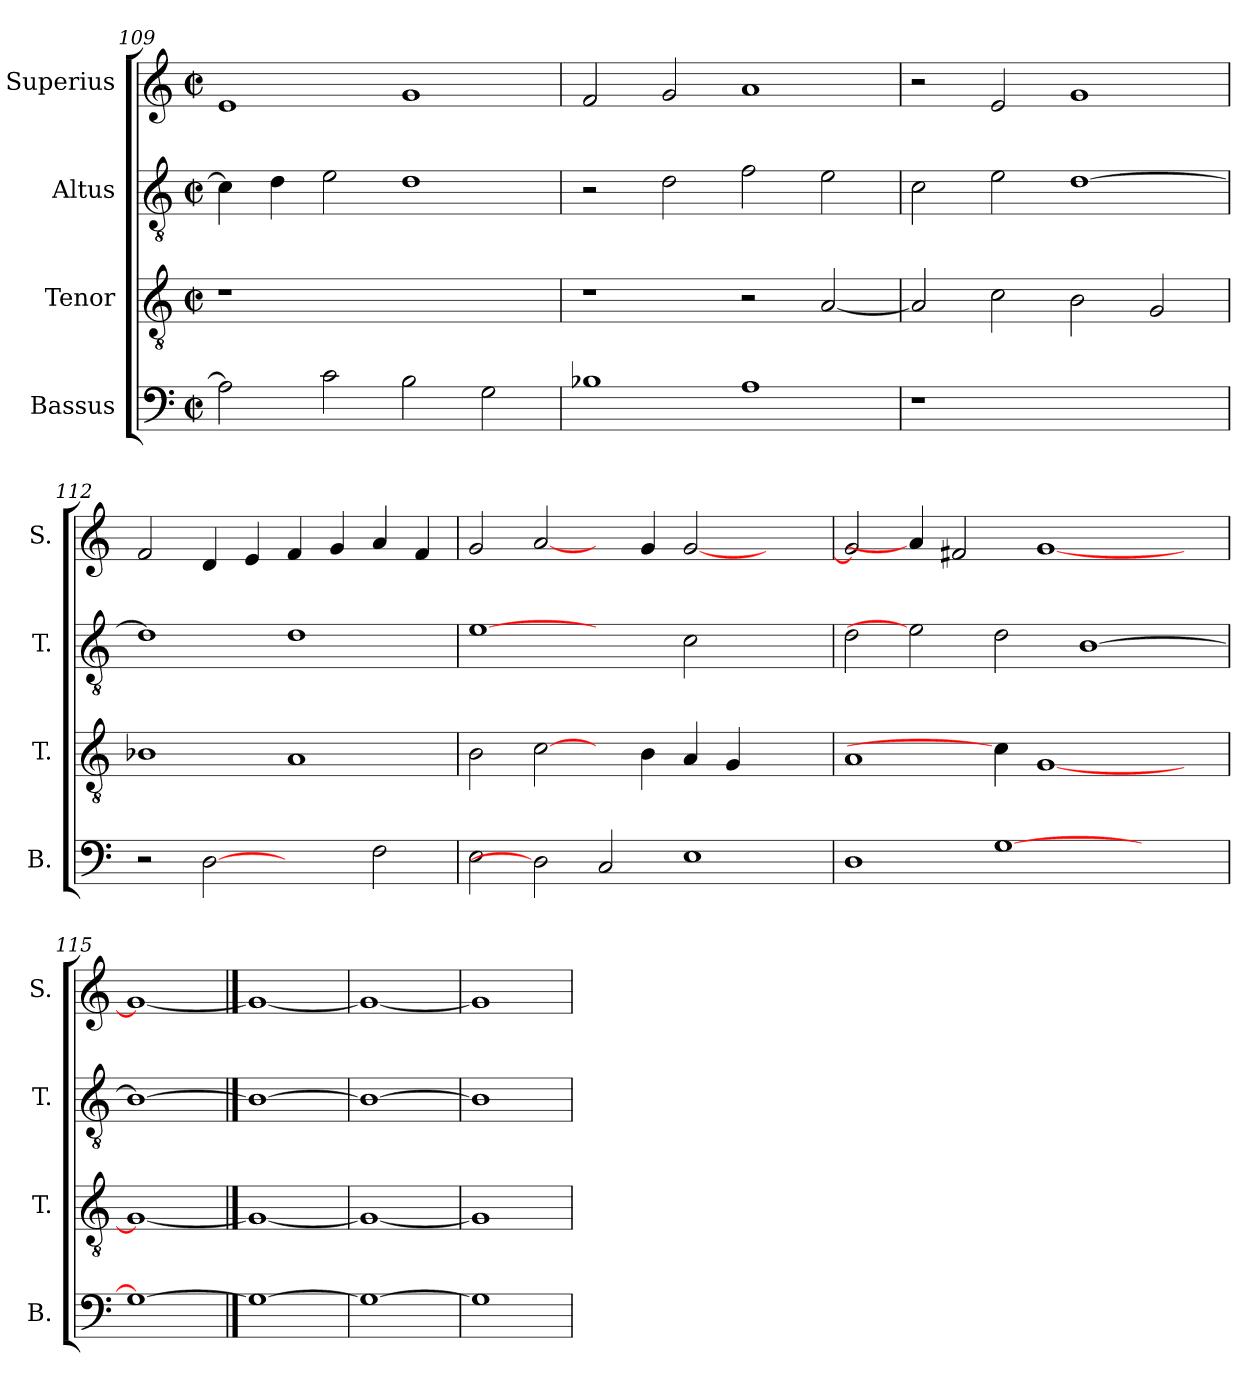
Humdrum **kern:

**kern	**kern	**kern	**kern
*part4	*part3	*part2	*part1
*staff4	*staff3	*staff2	*staff1
*I"Bassus	*I"Tenor	*I"Altus	*I"Superius
*I'B.	*I'T.	*I'T.	*I'S.
!!LO:LB:g=z
*clefF4	*clefGv2	*clefGv2	*clefG2
*	*ITrd7c12	*ITrd7c12	*
*k[]	*k[]	*k[]	*k[]
*C:	*C:	*C:	*C:
*M2/2	*M2/2	*M2/2	*M2/2
*met(c|)	*met(c|)	*met(c|)	*met(c|)
=109	=109	=109	=109
!	!LO:N:vis=1	!	!
2Ai\]	1r	4Ci\]	1ei
.	.	4Di\	.
2ci\	.	2Ei\	.
2Bi\	1ryy	1Di	1gi
2Gi\	.	.	.
=110	=110	=110	=110
1B-Xi	1r	2r	2fi/
.	.	2Di\	2gi/
1Ai	2r	2Fi\	1ai
.	[<2AAi/	2Ei\	.
=111	=111	=111	=111
!LO:N:vis=1	!	!	!
1r	2AAi/]	2Ci\	2r
.	2Ci\	2Ei\	2ei/
1ryy	2BBi\	[>1Di	1gi
.	2GGi/	.	.
!!LO:PB:g=z
=112	=112	=112	=112
2r	1BB-Xi	1Di]	2fi/
[2Di	.	.	4di/
.	.	.	4ei/
2ryy	1AAi	1Di	4fi/
.	.	.	4gi/
2Fi\	.	.	4ai/
.	.	.	4fi/
=113	=113	=113	=113
2Ei\	2BBi\	[1Ei	2gi/
2Di]	[2Ci\	.	[2ai/
2Ci/	4ryy	2ryy	4ryy
.	4BBi\	.	4gi/
1Ei	4AAi/	2Ci\	[<2gi/
.	4GGi/	.	.
.	2ryy	2ryy	2ryy
=114	=114	=114	=114
1Di	1AAi	2Di\	2gi/]
.	.	2Ei]	4ai/]
.	.	.	2f#Xi/
[>1Gi	4Ci\]	2Di\	.
.	[<1GGi	.	[<1gi
.	.	[>1BBi	.
2ryy	.	.	.
.	4ryy	.	4ryy
=115	=115	=115	=115
1Gi_>	1GGi_<	1BBi_>	1gi_<
==116	==116	==116	==116
1Gi_	1GGi_	1BBi_	1gi_
=117	=117	=117	=117
1Gi_	1GGi_	1BBi_	1gi_
=118	=118	=118	=118
1Gi]	1GGi]	1BBi]	1gi]
=	=	=	=
*-	*-	*-	*-
